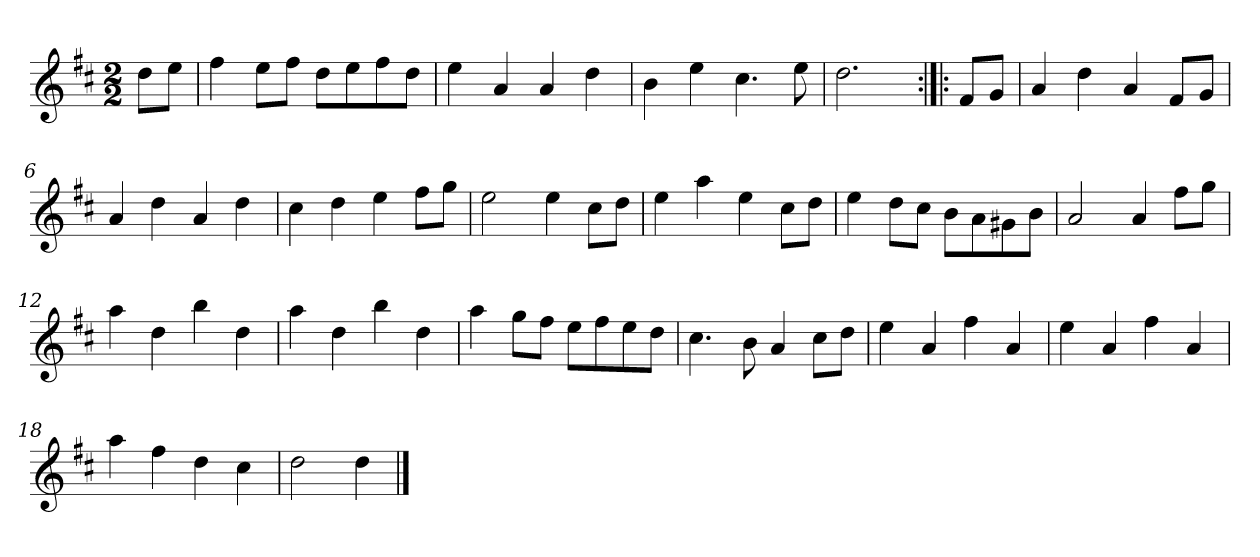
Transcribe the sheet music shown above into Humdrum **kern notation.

**kern
*part1
*staff1
*clefG2
*k[f#c#]
*D:
*M2/2
*MM120
=
8dd\L
8ee\J
=1
4ff#
8ee\L
8ff#\J
8dd\L
8ee\
8ff#\
8dd\J
=2
4ee
4a
4a
4dd
=3
4b
4ee
4.cc#
8ee
=4
2.dd
=:|!|:
8f#/L
8g/J
=5
4a
4dd
4a
8f#/L
8g/J
=6
4a
4dd
4a
4dd
=7
4cc#
4dd
4ee
8ff#\L
8gg\J
=8
2ee
4ee
8cc#\L
8dd\J
=9
4ee
4aa
4ee
8cc#\L
8dd\J
=10
4ee
8dd\L
8cc#\J
8b\L
8a\
8g#X\
8b\J
=11
2a
4a
8ff#\L
8gg\J
=12
4aa
4dd
4bb
4dd
=13
4aa
4dd
4bb
4dd
=14
4aa
8gg\L
8ff#\J
8ee\L
8ff#\
8ee\
8dd\J
=15
4.cc#
8b
4a
8cc#\L
8dd\J
=16
4ee
4a
4ff#
4a
=17
4ee
4a
4ff#
4a
=18
4aa
4ff#
4dd
4cc#
=19
2dd
4dd
==
*-
